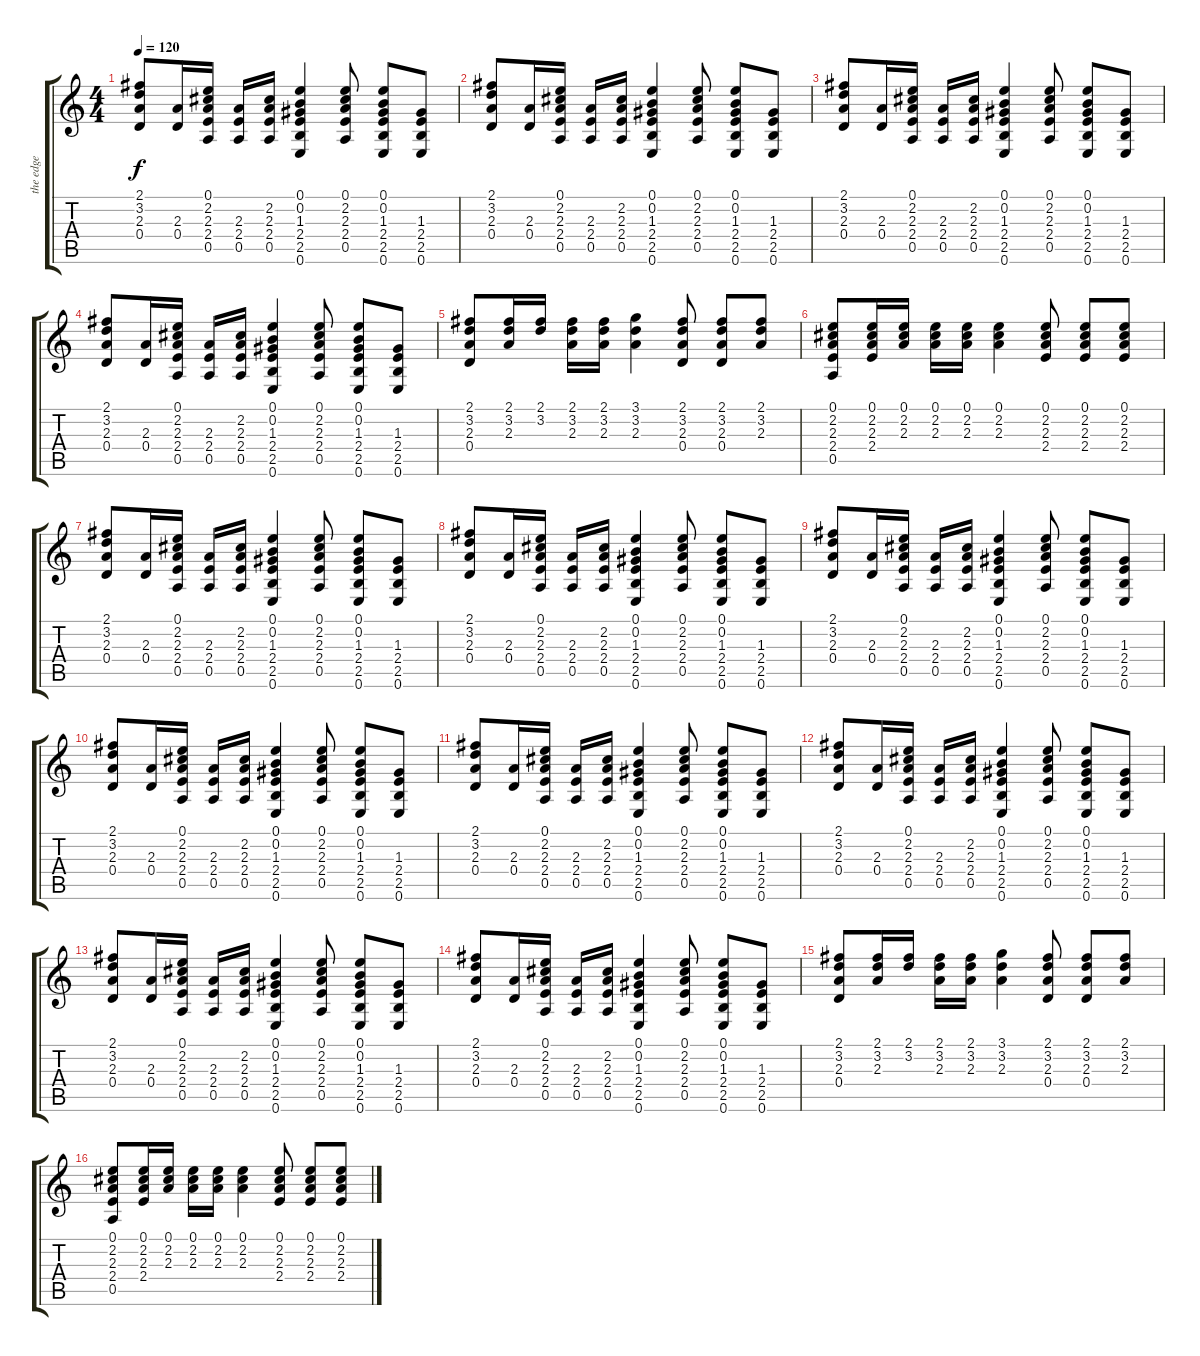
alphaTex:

\track ("the edge" "the edge") {instrument acousticguitarsteel}
\staff {score tabs}
\tuning (E4 B3 G3 D3 A2 E2) {hide}
\ts (4 4)
\tempo 120
\clef g2
\ks c
(2.1 3.2 2.3 0.4).8{dy f instrument acousticguitarsteel} (2.3 0.4).16 (0.1 2.2 2.3 2.4 0.5).16 (2.3 2.4 0.5).16 (2.2 2.3 2.4 0.5).16 (0.1 0.2 1.3 2.4 2.5 0.6).4 (0.1 2.2 2.3 2.4 0.5).8 (0.1 0.2 1.3 2.4 2.5 0.6).8 (1.3 2.4 2.5 0.6).8 |
(2.1 3.2 2.3 0.4).8 (2.3 0.4).16 (0.1 2.2 2.3 2.4 0.5).16 (2.3 2.4 0.5).16 (2.2 2.3 2.4 0.5).16 (0.1 0.2 1.3 2.4 2.5 0.6).4 (0.1 2.2 2.3 2.4 0.5).8 (0.1 0.2 1.3 2.4 2.5 0.6).8 (1.3 2.4 2.5 0.6).8 |
(2.1 3.2 2.3 0.4).8 (2.3 0.4).16 (0.1 2.2 2.3 2.4 0.5).16 (2.3 2.4 0.5).16 (2.2 2.3 2.4 0.5).16 (0.1 0.2 1.3 2.4 2.5 0.6).4 (0.1 2.2 2.3 2.4 0.5).8 (0.1 0.2 1.3 2.4 2.5 0.6).8 (1.3 2.4 2.5 0.6).8 |
(2.1 3.2 2.3 0.4).8 (2.3 0.4).16 (0.1 2.2 2.3 2.4 0.5).16 (2.3 2.4 0.5).16 (2.2 2.3 2.4 0.5).16 (0.1 0.2 1.3 2.4 2.5 0.6).4 (0.1 2.2 2.3 2.4 0.5).8 (0.1 0.2 1.3 2.4 2.5 0.6).8 (1.3 2.4 2.5 0.6).8 |
(2.1 3.2 2.3 0.4).8 (2.1 3.2 2.3).16 (2.1 3.2).16 (2.1 3.2 2.3).16 (2.1 3.2 2.3).16 (3.1 3.2 2.3).4 (2.1 3.2 2.3 0.4).8 (2.1 3.2 2.3 0.4).8 (2.1 3.2 2.3).8 |
(0.1 2.2 2.3 2.4 0.5).8 (0.1 2.2 2.3 2.4).16 (0.1 2.2 2.3).16 (0.1 2.2 2.3).16 (0.1 2.2 2.3).16 (0.1 2.2 2.3).4 (0.1 2.2 2.3 2.4).8 (0.1 2.2 2.3 2.4).8 (0.1 2.2 2.3 2.4).8 |
(2.1 3.2 2.3 0.4).8 (2.3 0.4).16 (0.1 2.2 2.3 2.4 0.5).16 (2.3 2.4 0.5).16 (2.2 2.3 2.4 0.5).16 (0.1 0.2 1.3 2.4 2.5 0.6).4 (0.1 2.2 2.3 2.4 0.5).8 (0.1 0.2 1.3 2.4 2.5 0.6).8 (1.3 2.4 2.5 0.6).8 |
(2.1 3.2 2.3 0.4).8 (2.3 0.4).16 (0.1 2.2 2.3 2.4 0.5).16 (2.3 2.4 0.5).16 (2.2 2.3 2.4 0.5).16 (0.1 0.2 1.3 2.4 2.5 0.6).4 (0.1 2.2 2.3 2.4 0.5).8 (0.1 0.2 1.3 2.4 2.5 0.6).8 (1.3 2.4 2.5 0.6).8 |
(2.1 3.2 2.3 0.4).8 (2.3 0.4).16 (0.1 2.2 2.3 2.4 0.5).16 (2.3 2.4 0.5).16 (2.2 2.3 2.4 0.5).16 (0.1 0.2 1.3 2.4 2.5 0.6).4 (0.1 2.2 2.3 2.4 0.5).8 (0.1 0.2 1.3 2.4 2.5 0.6).8 (1.3 2.4 2.5 0.6).8 |
(2.1 3.2 2.3 0.4).8 (2.3 0.4).16 (0.1 2.2 2.3 2.4 0.5).16 (2.3 2.4 0.5).16 (2.2 2.3 2.4 0.5).16 (0.1 0.2 1.3 2.4 2.5 0.6).4 (0.1 2.2 2.3 2.4 0.5).8 (0.1 0.2 1.3 2.4 2.5 0.6).8 (1.3 2.4 2.5 0.6).8 |
(2.1 3.2 2.3 0.4).8 (2.3 0.4).16 (0.1 2.2 2.3 2.4 0.5).16 (2.3 2.4 0.5).16 (2.2 2.3 2.4 0.5).16 (0.1 0.2 1.3 2.4 2.5 0.6).4 (0.1 2.2 2.3 2.4 0.5).8 (0.1 0.2 1.3 2.4 2.5 0.6).8 (1.3 2.4 2.5 0.6).8 |
(2.1 3.2 2.3 0.4).8 (2.3 0.4).16 (0.1 2.2 2.3 2.4 0.5).16 (2.3 2.4 0.5).16 (2.2 2.3 2.4 0.5).16 (0.1 0.2 1.3 2.4 2.5 0.6).4 (0.1 2.2 2.3 2.4 0.5).8 (0.1 0.2 1.3 2.4 2.5 0.6).8 (1.3 2.4 2.5 0.6).8 |
(2.1 3.2 2.3 0.4).8 (2.3 0.4).16 (0.1 2.2 2.3 2.4 0.5).16 (2.3 2.4 0.5).16 (2.2 2.3 2.4 0.5).16 (0.1 0.2 1.3 2.4 2.5 0.6).4 (0.1 2.2 2.3 2.4 0.5).8 (0.1 0.2 1.3 2.4 2.5 0.6).8 (1.3 2.4 2.5 0.6).8 |
(2.1 3.2 2.3 0.4).8 (2.3 0.4).16 (0.1 2.2 2.3 2.4 0.5).16 (2.3 2.4 0.5).16 (2.2 2.3 2.4 0.5).16 (0.1 0.2 1.3 2.4 2.5 0.6).4 (0.1 2.2 2.3 2.4 0.5).8 (0.1 0.2 1.3 2.4 2.5 0.6).8 (1.3 2.4 2.5 0.6).8 |
(2.1 3.2 2.3 0.4).8 (2.1 3.2 2.3).16 (2.1 3.2).16 (2.1 3.2 2.3).16 (2.1 3.2 2.3).16 (3.1 3.2 2.3).4 (2.1 3.2 2.3 0.4).8 (2.1 3.2 2.3 0.4).8 (2.1 3.2 2.3).8 |
(0.1 2.2 2.3 2.4 0.5).8 (0.1 2.2 2.3 2.4).16 (0.1 2.2 2.3).16 (0.1 2.2 2.3).16 (0.1 2.2 2.3).16 (0.1 2.2 2.3).4 (0.1 2.2 2.3 2.4).8 (0.1 2.2 2.3 2.4).8 (0.1 2.2 2.3 2.4).8
